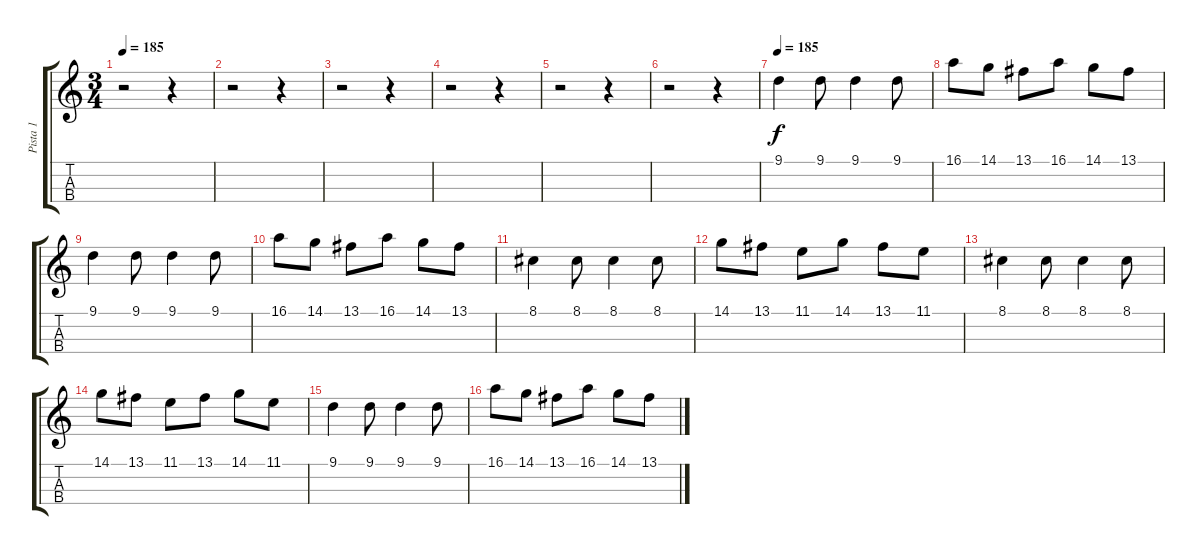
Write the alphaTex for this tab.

\track ("Pista 1" "Pista 1") {instrument violin}
\staff {score tabs}
\tuning (F4 C4 G3 D3) {hide}
\ts (3 4)
\tempo 185
\clef g2
\ks c
r.2{dy f} r.4 |
r.2 r.4 |
r.2 r.4 |
r.2 r.4 |
r.2 r.4 |
r.2 r.4 |
\tempo 185
9.1.4{volume 16} 9.1.8 9.1.4 9.1.8 |
16.1.8 14.1.8 13.1.8 16.1.8 14.1.8 13.1.8 |
9.1.4 9.1.8 9.1.4 9.1.8 |
16.1.8 14.1.8 13.1.8 16.1.8 14.1.8 13.1.8 |
8.1.4 8.1.8 8.1.4 8.1.8 |
14.1.8 13.1.8 11.1.8 14.1.8 13.1.8 11.1.8 |
8.1.4 8.1.8 8.1.4 8.1.8 |
14.1.8 13.1.8 11.1.8 13.1.8 14.1.8 11.1.8 |
9.1.4 9.1.8 9.1.4 9.1.8 |
16.1.8 14.1.8 13.1.8 16.1.8 14.1.8 13.1.8
